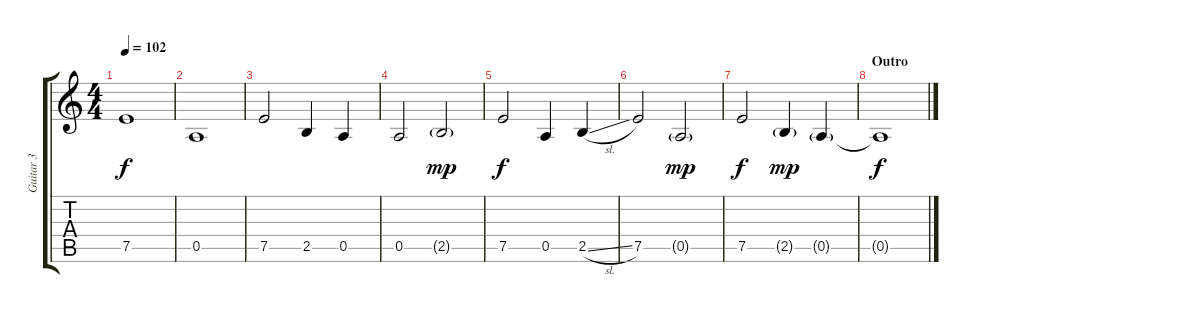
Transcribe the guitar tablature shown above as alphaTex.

\track ("Guitar 3" "Guitar 3") {instrument distortionguitar}
\staff {score tabs}
\tuning (E4 B3 G3 D3 A2 E2) {hide}
\ts (4 4)
\tempo 102
\clef g2
\ks c
7.5.1{dy f} |
0.5.1 |
7.5.2 2.5.4 0.5.4 |
0.5.2 2.5{g}.2{dy mp} |
7.5.2{dy f} 0.5.4 2.5{sl}.4 |
7.5.2 0.5{g}.2{dy mp} |
7.5.2{dy f} 2.5{g}.4{dy mp} 0.5{g}.4 |
\section ("" "Outro")
0.5{t}.1{dy f}
